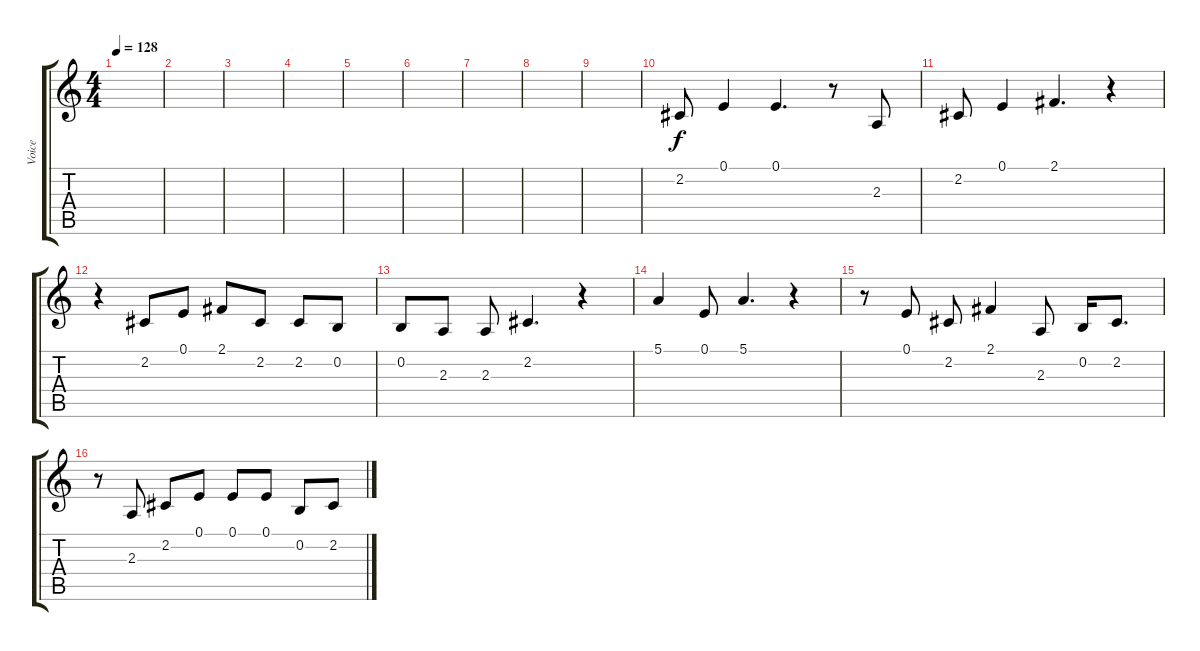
\track ("Voice" "Voice") {instrument lead2sawtooth}
\staff {score tabs}
\tuning (E4 B3 G3 D3 A2 E2) {hide}
\ts (4 4)
\tempo 128
\clef g2
\ks c
|
|
|
|
|
|
|
|
|
2.2.8 0.1.4 0.1.4{d} r.8 2.3.8 |
2.2.8 0.1.4 2.1.4{d} r.4 |
r.4 2.2.8 0.1.8 2.1.8 2.2.8 2.2.8 0.2.8 |
0.2.8 2.3.8 2.3.8 2.2.4{d} r.4 |
5.1.4 0.1.8 5.1.4{d} r.4 |
r.8 0.1.8 2.2.8 2.1.4 2.3.8 0.2.16 2.2.8{d} |
r.8 2.3.8 2.2.8 0.1.8 0.1.8 0.1.8 0.2.8 2.2.8
